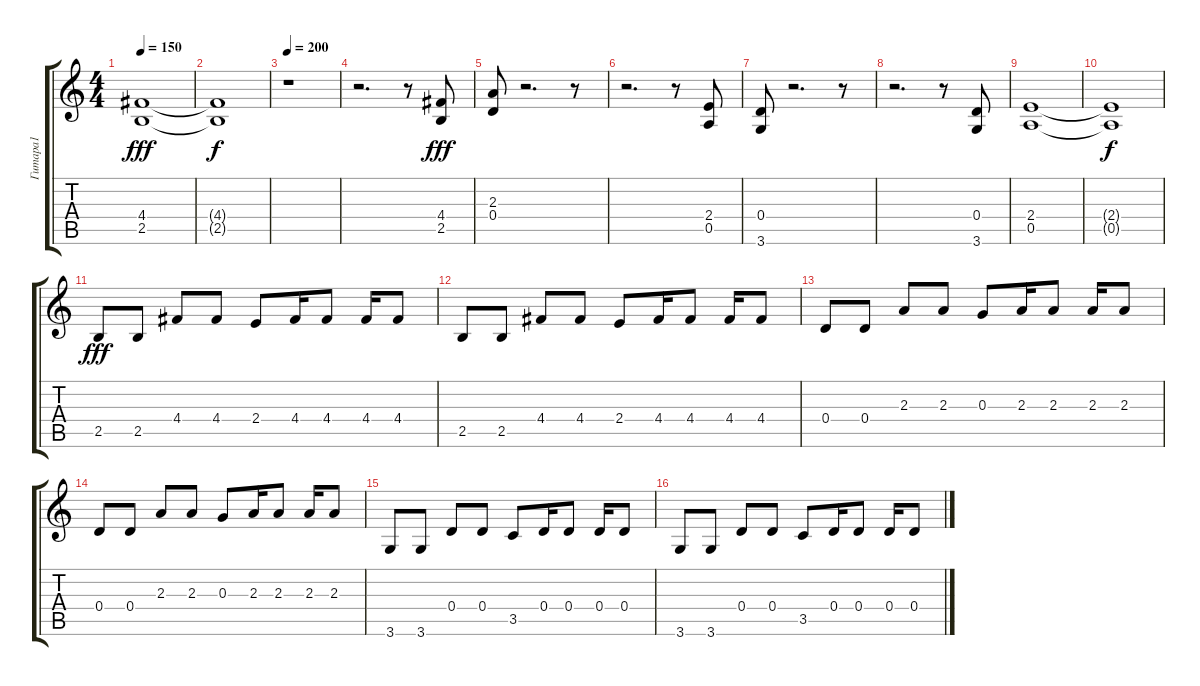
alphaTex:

\track ("Гитара1" "Гитара1") {instrument distortionguitar}
\staff {score tabs}
\tuning (E4 B3 G3 D3 A2 E2) {hide}
\ts (4 4)
\tempo 150
\clef g2
\ks c
(4.4 2.5).1{dy fff} |
(4.4{t} 2.5{t}).1{dy f} |
\tempo 200
r.1 |
r.2{d} r.8 (4.4 2.5).8{dy fff} |
(2.3 0.4).8 r.2{d} r.8 |
r.2{d} r.8 (2.4 0.5).8 |
(0.4 3.6).8 r.2{d} r.8 |
r.2{d} r.8 (0.4 3.6).8 |
(2.4 0.5).1 |
(2.4{t} 0.5{t}).1{dy f} |
2.5.8{dy fff} 2.5.8 4.4.8 4.4.8 2.4.8 4.4.16 4.4.8 4.4.16 4.4.8 |
2.5.8 2.5.8 4.4.8 4.4.8 2.4.8 4.4.16 4.4.8 4.4.16 4.4.8 |
0.4.8 0.4.8 2.3.8 2.3.8 0.3.8 2.3.16 2.3.8 2.3.16 2.3.8 |
0.4.8 0.4.8 2.3.8 2.3.8 0.3.8 2.3.16 2.3.8 2.3.16 2.3.8 |
3.6.8 3.6.8 0.4.8 0.4.8 3.5.8 0.4.16 0.4.8 0.4.16 0.4.8 |
3.6.8 3.6.8 0.4.8 0.4.8 3.5.8 0.4.16 0.4.8 0.4.16 0.4.8
